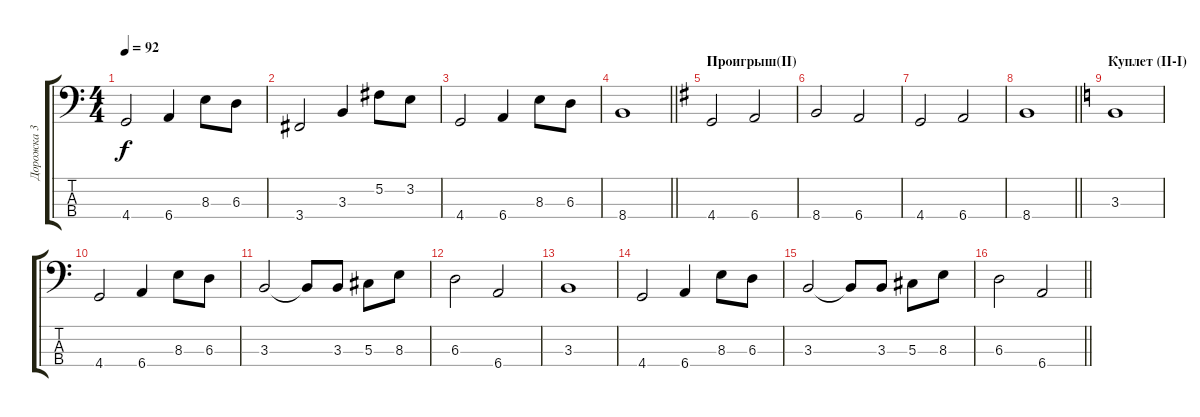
\track ("Дорожка 3" "Дорожка 3") {instrument electricbassfinger}
\staff {score tabs}
\tuning (Gb2 Db2 Ab1 Eb1) {hide}
\ts (4 4)
\tempo 92
\clef f4
\ks c
4.4.2{dy f} 6.4.4 8.3.8 6.3.8 |
3.4.2 3.3.4 5.2.8 3.2.8 |
4.4.2 6.4.4 8.3.8 6.3.8 |
\barLineRight lightlight
8.4.1 |
\section ("" "Проигрыш(II)")
\ks eminor
4.4.2 6.4.2 |
8.4.2 6.4.2 |
4.4.2 6.4.2 |
\barLineRight lightlight
8.4.1 |
\section ("" "Куплет (II-I)")
\ks c
3.3.1 |
4.4.2 6.4.4 8.3.8 6.3.8 |
3.3.2 3.3{t}.8 3.3.8 5.3.8 8.3.8 |
6.3.2 6.4.2 |
3.3.1 |
4.4.2 6.4.4 8.3.8 6.3.8 |
3.3.2 3.3{t}.8 3.3.8 5.3.8 8.3.8 |
\barLineRight lightlight
6.3.2 6.4.2
